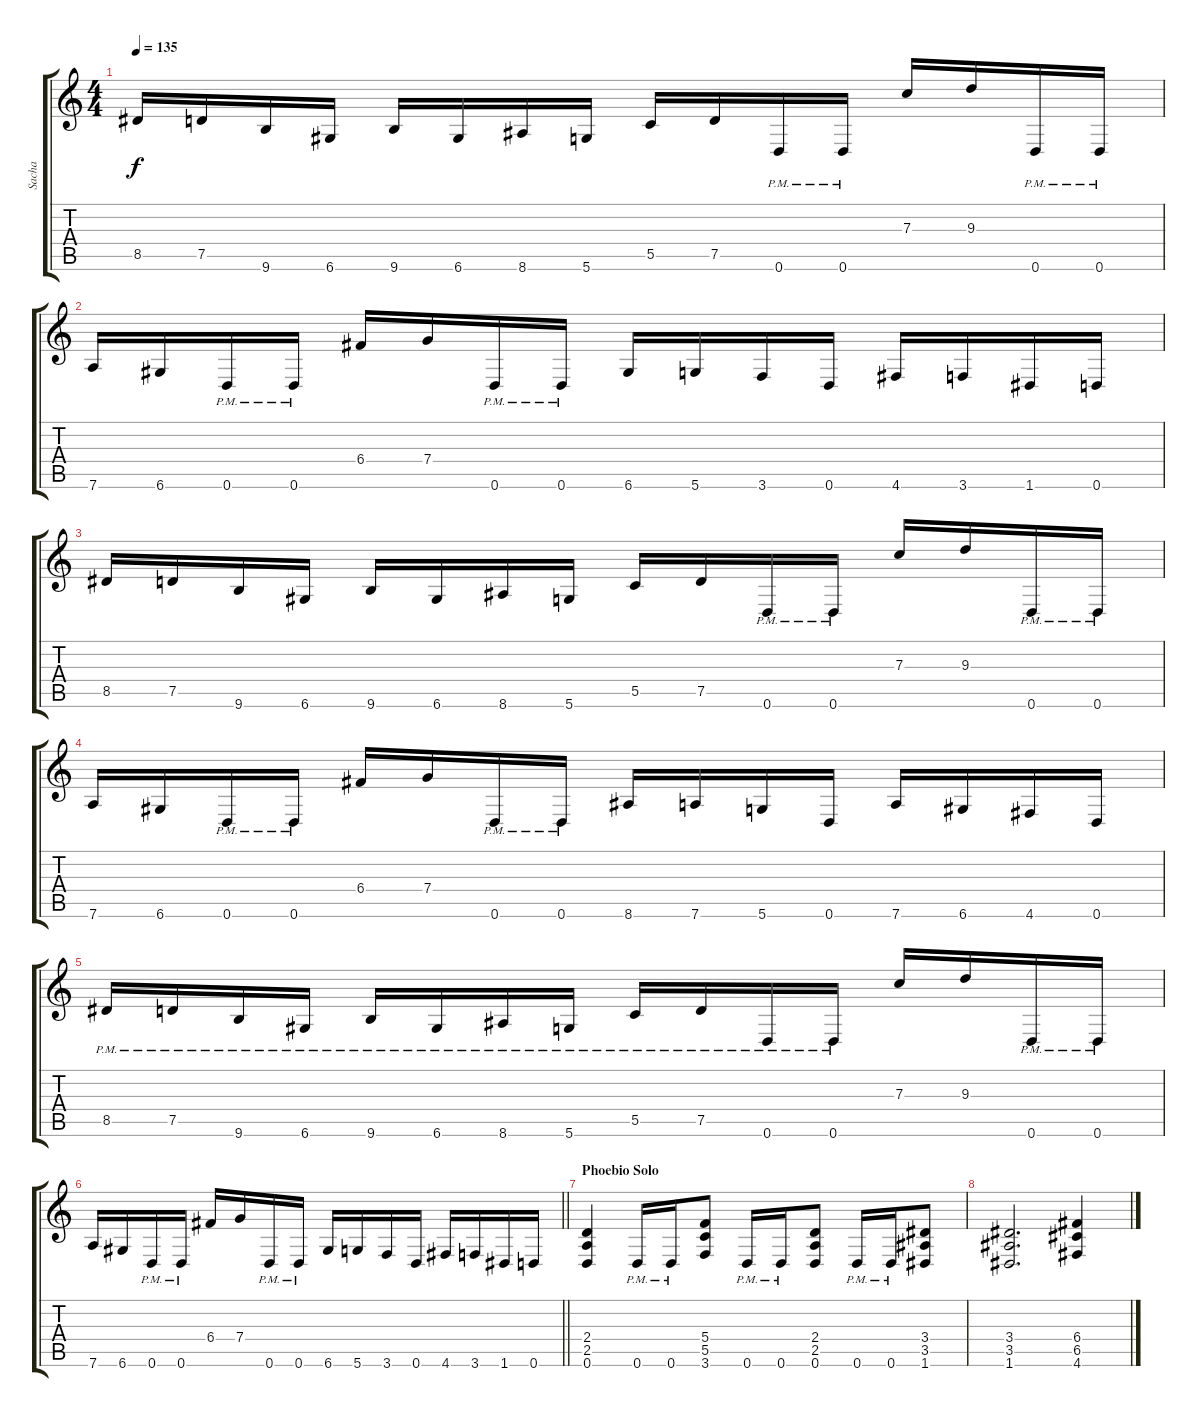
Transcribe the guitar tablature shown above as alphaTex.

\track ("Sacha" "Sacha") {instrument distortionguitar}
\staff {score tabs}
\tuning (D4 A3 F3 C3 G2 D2) {hide}
\ts (4 4)
\tempo 135
\clef g2
\ks c
8.5.16{dy f} 7.5.16 9.6.16 6.6.16 9.6.16 6.6.16 8.6.16 5.6.16 5.5.16 7.5.16 0.6{pm}.16 0.6{pm}.16 7.3.16 9.3.16 0.6{pm}.16 0.6{pm}.16 |
7.6.16 6.6.16 0.6{pm}.16 0.6{pm}.16 6.4.16 7.4.16 0.6{pm}.16 0.6{pm}.16 6.6.16 5.6.16 3.6.16 0.6.16 4.6.16 3.6.16 1.6.16 0.6.16 |
8.5.16 7.5.16 9.6.16 6.6.16 9.6.16 6.6.16 8.6.16 5.6.16 5.5.16 7.5.16 0.6{pm}.16 0.6{pm}.16 7.3.16 9.3.16 0.6{pm}.16 0.6{pm}.16 |
7.6.16 6.6.16 0.6{pm}.16 0.6{pm}.16 6.4.16 7.4.16 0.6{pm}.16 0.6{pm}.16 8.6.16 7.6.16 5.6.16 0.6.16 7.6.16 6.6.16 4.6.16 0.6.16 |
8.5{pm}.16 7.5{pm}.16 9.6{pm}.16 6.6{pm}.16 9.6{pm}.16 6.6{pm}.16 8.6{pm}.16 5.6{pm}.16 5.5{pm}.16 7.5{pm}.16 0.6{pm}.16 0.6{pm}.16 7.3.16 9.3.16 0.6{pm}.16 0.6{pm}.16 |
\barLineRight lightlight
7.6.16 6.6.16 0.6{pm}.16 0.6{pm}.16 6.4.16 7.4.16 0.6{pm}.16 0.6{pm}.16 6.6.16 5.6.16 3.6.16 0.6.16 4.6.16 3.6.16 1.6.16 0.6.16 |
\section ("" "Phoebio Solo")
(2.4 2.5 0.6).4 0.6{pm}.16 0.6{pm}.16 (5.4 5.5 3.6).8 0.6{pm}.16 0.6{pm}.16 (2.4 2.5 0.6).8 0.6{pm}.16 0.6{pm}.16 (3.4 3.5 1.6).8 |
(3.4 3.5 1.6).2{d} (6.4 6.5 4.6).4
